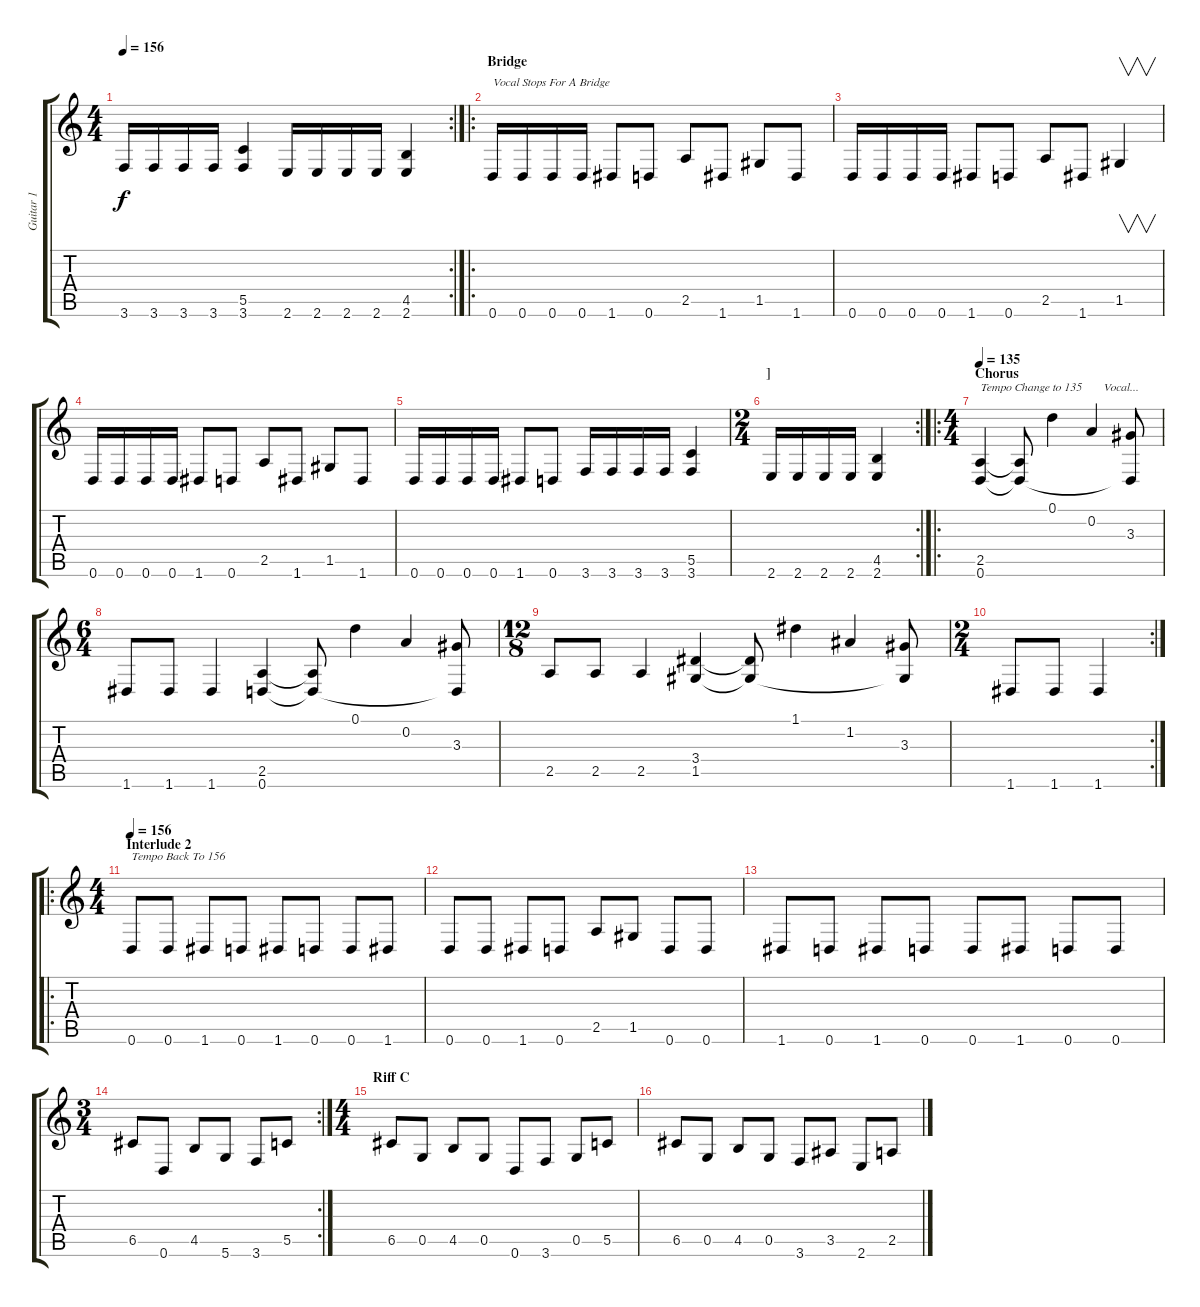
\track ("Guitar 1" "Guitar 1") {instrument distortionguitar}
\staff {score tabs}
\tuning (D4 A3 F3 C3 G2 D2) {hide}
\rc 2
\ts (4 4)
\tempo 156
\clef g2
\ks c
3.6.16{dy f} 3.6.16 3.6.16 3.6.16 (5.5 3.6).4 2.6.16 2.6.16 2.6.16 2.6.16 (4.5 2.6).4 |
\ro
\section ("" "Bridge")
0.6.16{txt "Vocal Stops For A Bridge"} 0.6.16 0.6.16 0.6.16 1.6.8 0.6.8 2.5.8 1.6.8 1.5.8 1.6.8 |
0.6.16 0.6.16 0.6.16 0.6.16 1.6.8 0.6.8 2.5.8 1.6.8 1.5.4{v} |
0.6.16 0.6.16 0.6.16 0.6.16 1.6.8 0.6.8 2.5.8 1.6.8 1.5.8 1.6.8 |
0.6.16 0.6.16 0.6.16 0.6.16 1.6.8 0.6.8 3.6.16 3.6.16 3.6.16 3.6.16 (5.5 3.6).4 |
\rc 2
\ts (2 4)
\section ("" "]")
2.6.16 2.6.16 2.6.16 2.6.16 (4.5 2.6).4 |
\ro
\ts (4 4)
\section ("" "Chorus")
\tempo 135
(2.5 0.6).4{txt "Tempo Change to 135       Vocal..." volume 12 balance 8 instrument electricguitarclean} (2.5{t} 0.6{t}).8 0.1.4 0.2.4 (3.3 0.6{t}).8 |
\ts (6 4)
1.6.8 1.6.8 1.6.4 (2.5 0.6).4 (2.5{t} 0.6{t}).8 0.1.4 0.2.4 (3.3 0.6{t}).8 |
\ts (12 8)
2.5.8 2.5.8 2.5.4 (3.4 1.5).4 (3.4{t} 1.5{t}).8 1.1.4 1.2.4 (3.3 1.5{t}).8 |
\rc 2
\ts (2 4)
1.6.8 1.6.8 1.6.4 |
\ro
\ts (4 4)
\section ("" "Interlude 2")
\tempo 156
0.6.8{txt "Tempo Back To 156" volume 13 balance 3 instrument distortionguitar} 0.6.8 1.6.8 0.6.8 1.6.8 0.6.8 0.6.8 1.6.8 |
0.6.8 0.6.8 1.6.8 0.6.8 2.5.8 1.5.8 0.6.8 0.6.8 |
1.6.8 0.6.8 1.6.8 0.6.8 0.6.8 1.6.8 0.6.8 0.6.8 |
\rc 2
\ts (3 4)
6.5.8 0.6.8 4.5.8 5.6.8 3.6.8 5.5.8 |
\ts (4 4)
\section ("" "Riff C")
6.5.8 0.5.8 4.5.8 0.5.8 0.6.8 3.6.8 0.5.8 5.5.8 |
6.5.8 0.5.8 4.5.8 0.5.8 3.6.8 3.5.8 2.6.8 2.5.8
